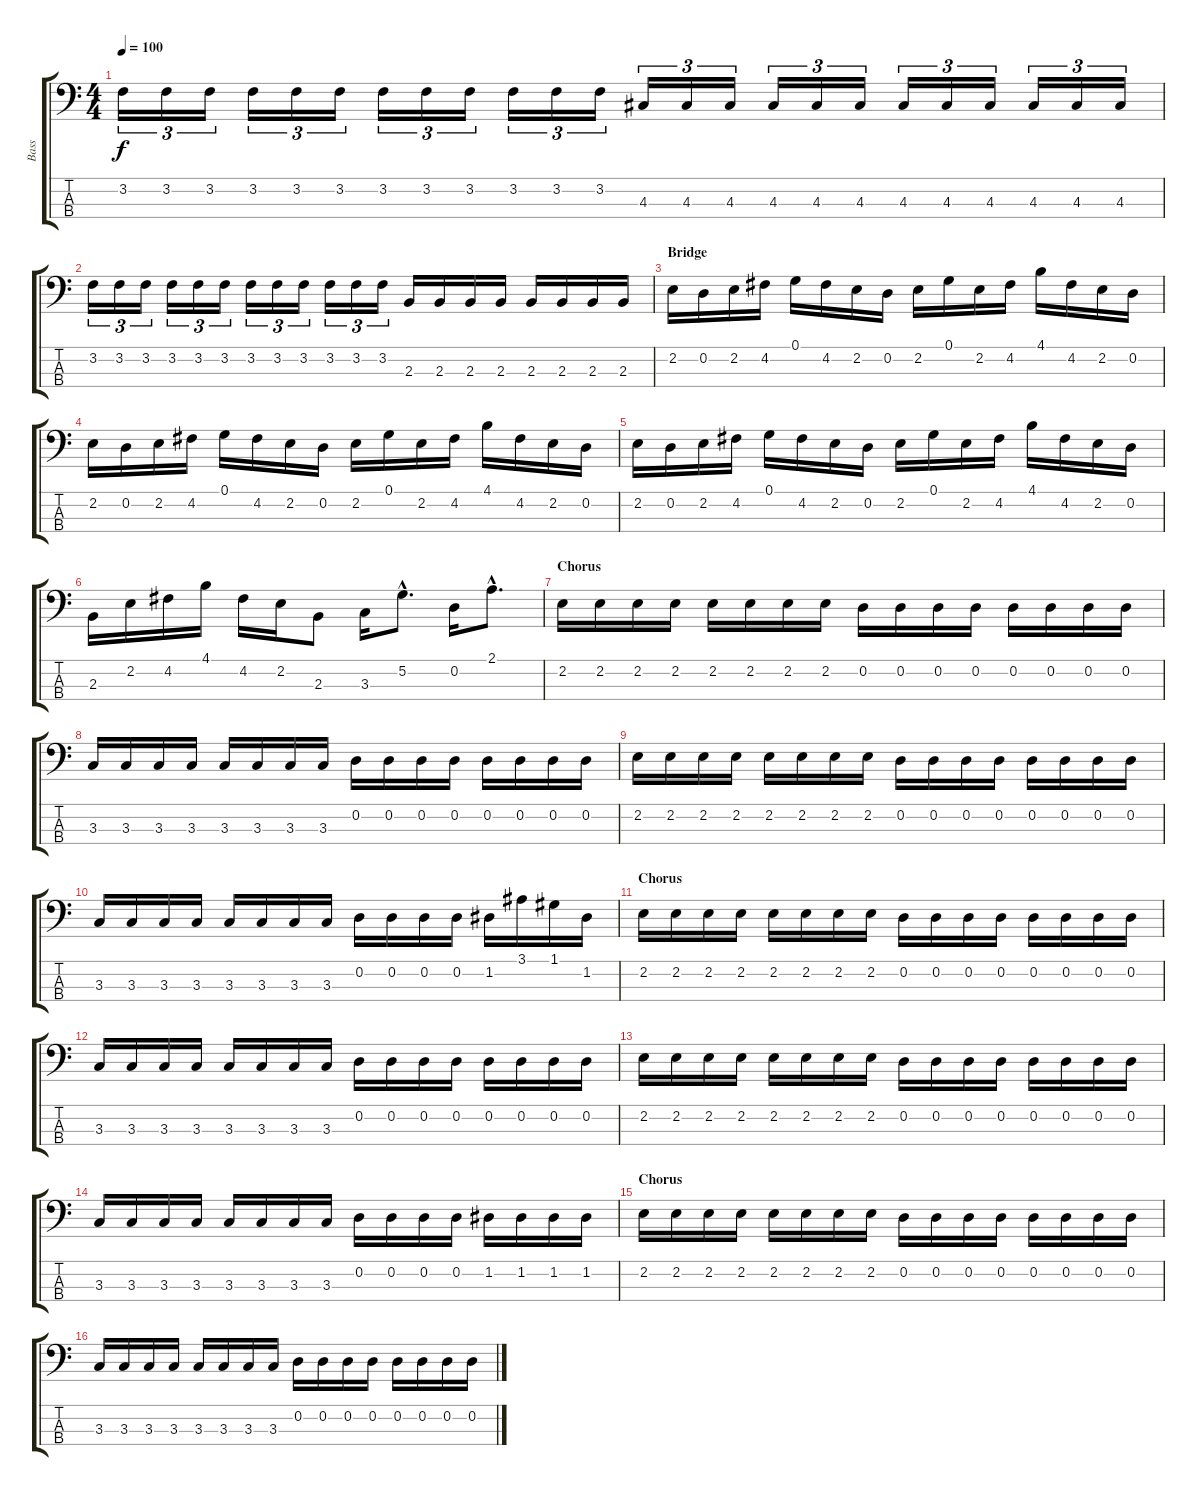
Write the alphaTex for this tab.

\track ("Bass" "Bass") {instrument electricbasspick}
\staff {score tabs}
\tuning (G2 D2 A1 E1) {hide}
\ts (4 4)
\tempo 100
\clef f4
\ks c
3.2.16{tu (3 2) dy f} 3.2.16{tu (3 2)} 3.2.16{tu (3 2)} 3.2.16{tu (3 2)} 3.2.16{tu (3 2)} 3.2.16{tu (3 2)} 3.2.16{tu (3 2)} 3.2.16{tu (3 2)} 3.2.16{tu (3 2)} 3.2.16{tu (3 2)} 3.2.16{tu (3 2)} 3.2.16{tu (3 2)} 4.3.16{tu (3 2)} 4.3.16{tu (3 2)} 4.3.16{tu (3 2)} 4.3.16{tu (3 2)} 4.3.16{tu (3 2)} 4.3.16{tu (3 2)} 4.3.16{tu (3 2)} 4.3.16{tu (3 2)} 4.3.16{tu (3 2)} 4.3.16{tu (3 2)} 4.3.16{tu (3 2)} 4.3.16{tu (3 2)} |
3.2.16{tu (3 2)} 3.2.16{tu (3 2)} 3.2.16{tu (3 2)} 3.2.16{tu (3 2)} 3.2.16{tu (3 2)} 3.2.16{tu (3 2)} 3.2.16{tu (3 2)} 3.2.16{tu (3 2)} 3.2.16{tu (3 2)} 3.2.16{tu (3 2)} 3.2.16{tu (3 2)} 3.2.16{tu (3 2)} 2.3.16 2.3.16 2.3.16 2.3.16 2.3.16 2.3.16 2.3.16 2.3.16 |
\section ("" "Bridge")
2.2.16 0.2.16 2.2.16 4.2.16 0.1.16 4.2.16 2.2.16 0.2.16 2.2.16 0.1.16 2.2.16 4.2.16 4.1.16 4.2.16 2.2.16 0.2.16 |
2.2.16 0.2.16 2.2.16 4.2.16 0.1.16 4.2.16 2.2.16 0.2.16 2.2.16 0.1.16 2.2.16 4.2.16 4.1.16 4.2.16 2.2.16 0.2.16 |
2.2.16 0.2.16 2.2.16 4.2.16 0.1.16 4.2.16 2.2.16 0.2.16 2.2.16 0.1.16 2.2.16 4.2.16 4.1.16 4.2.16 2.2.16 0.2.16 |
2.3.16 2.2.16 4.2.16 4.1.16 4.2.16 2.2.16 2.3.8 3.3.16 5.2{hac}.8{d} 0.2.16 2.1{hac}.8{d} |
\section ("" "Chorus")
2.2.16 2.2.16 2.2.16 2.2.16 2.2.16 2.2.16 2.2.16 2.2.16 0.2.16 0.2.16 0.2.16 0.2.16 0.2.16 0.2.16 0.2.16 0.2.16 |
3.3.16 3.3.16 3.3.16 3.3.16 3.3.16 3.3.16 3.3.16 3.3.16 0.2.16 0.2.16 0.2.16 0.2.16 0.2.16 0.2.16 0.2.16 0.2.16 |
2.2.16 2.2.16 2.2.16 2.2.16 2.2.16 2.2.16 2.2.16 2.2.16 0.2.16 0.2.16 0.2.16 0.2.16 0.2.16 0.2.16 0.2.16 0.2.16 |
3.3.16 3.3.16 3.3.16 3.3.16 3.3.16 3.3.16 3.3.16 3.3.16 0.2.16 0.2.16 0.2.16 0.2.16 1.2.16 3.1.16 1.1.16 1.2.16 |
\section ("" "Chorus")
2.2.16 2.2.16 2.2.16 2.2.16 2.2.16 2.2.16 2.2.16 2.2.16 0.2.16 0.2.16 0.2.16 0.2.16 0.2.16 0.2.16 0.2.16 0.2.16 |
3.3.16 3.3.16 3.3.16 3.3.16 3.3.16 3.3.16 3.3.16 3.3.16 0.2.16 0.2.16 0.2.16 0.2.16 0.2.16 0.2.16 0.2.16 0.2.16 |
2.2.16 2.2.16 2.2.16 2.2.16 2.2.16 2.2.16 2.2.16 2.2.16 0.2.16 0.2.16 0.2.16 0.2.16 0.2.16 0.2.16 0.2.16 0.2.16 |
3.3.16 3.3.16 3.3.16 3.3.16 3.3.16 3.3.16 3.3.16 3.3.16 0.2.16 0.2.16 0.2.16 0.2.16 1.2.16 1.2.16 1.2.16 1.2.16 |
\section ("" "Chorus")
2.2.16 2.2.16 2.2.16 2.2.16 2.2.16{volume 14} 2.2.16 2.2.16 2.2.16 0.2.16 0.2.16 0.2.16 0.2.16 0.2.16{volume 12} 0.2.16 0.2.16 0.2.16 |
3.3.16 3.3.16 3.3.16 3.3.16 3.3.16{volume 10} 3.3.16 3.3.16 3.3.16 0.2.16 0.2.16 0.2.16 0.2.16 0.2.16{volume 8} 0.2.16 0.2.16 0.2.16
